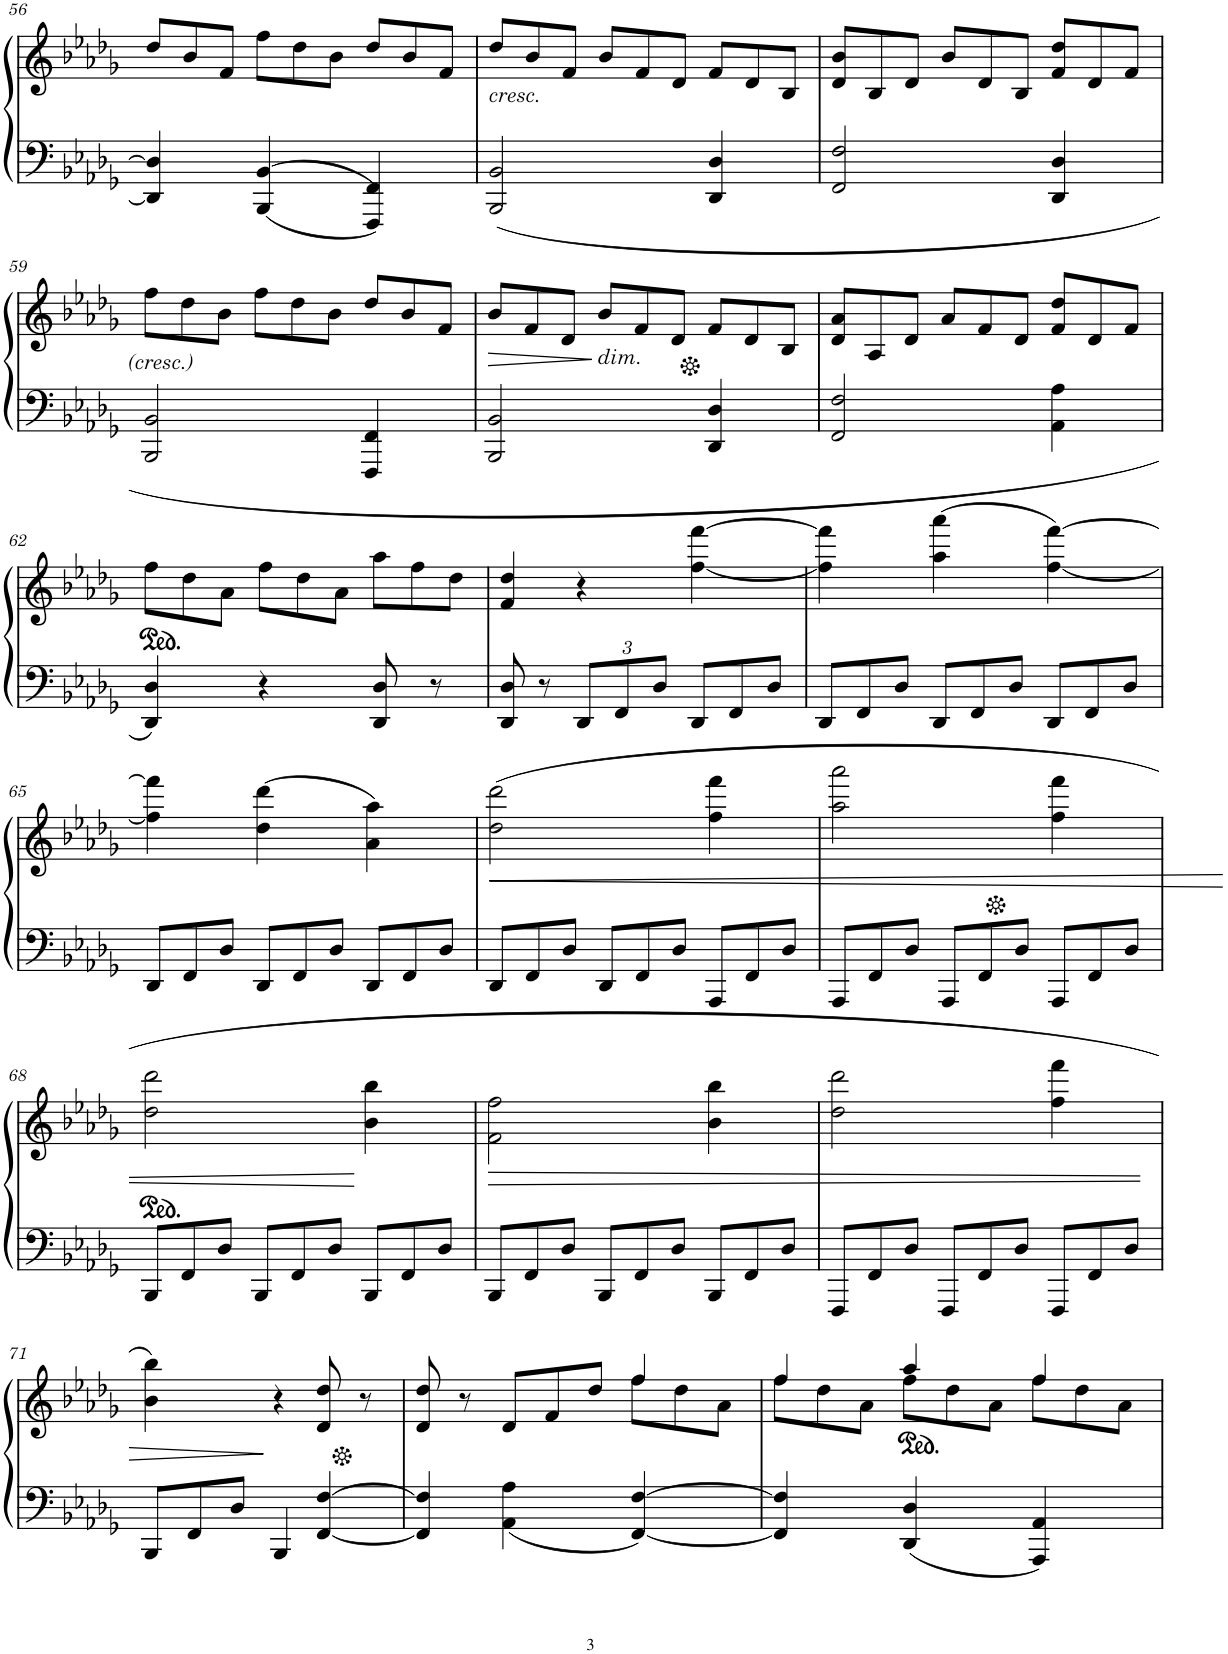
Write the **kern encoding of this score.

**kern	**kern	**dynam
*part1	*part1	*part1
*staff2	*staff1	*staff1/2
*I"Piano	*	*
*I'Pno.	*	*
!!LO:PB:g=z
*clefF4	*clefG2	*
*k[b-e-a-d-g-]	*k[b-e-a-d-g-]	*
*M3/4	*M3/4	*
*	*Xtuplet	*
=56	=56	=56
4DD-/] 4D-/]	12dd-/L	.
.	12b-/	.
.	12f/J	.
4BBB-/ 4BB-/	12ff\L	.
.	12dd-\	.
.	12b-\J	.
4FFF/ 4FF/	12dd-/L	.
.	12b-/	.
.	12f/J	.
=57	=57	=57
!	!LO:TX:b:i:t=cresc.	!
2BBB-/ 2BB-/	12dd-/L	.
.	12b-/	.
.	12f/J	.
.	12b-/L	.
.	12f/	.
.	12d-/J	.
4DD-/ 4D-/	12f/L	.
.	12d-/	.
.	12B-/J	.
=58	=58	=58
2FF/ 2F/	12d-/ 12b-/L	.
.	12B-/	.
.	12d-/J	.
.	12b-/L	.
.	12d-/	.
.	12B-/J	.
4DD-/ 4D-/	12f/ 12dd-/L	.
.	12d-/	.
.	12f/J	.
!!LO:LB:g=z
=59	=59	=59
2BBB-/ 2BB-/	12ff\L	.
.	12dd-\	.
.	12b-\J	.
.	12ff\L	.
.	12dd-\	.
.	12b-\J	.
4FFF/ 4FF/	12dd-/L	.
.	12b-/	.
.	12f/J	.
=60	=60	=60
!	!	!LO:HP:b
2BBB-/ 2BB-/	12b-/L	>
.	12f/	.
.	12d-/J	.
!	!LO:TX:b:i:t=dim.	!
.	12b-/L	]
.	12f/	.
.	12d-/J	.
4DD-/ 4D-/	12f/L	.
.	12d-/	.
.	12B-/J	.
=61	=61	=61
2FF/ 2F/	12d-/ 12a-/L	.
.	12A-/	.
.	12d-/J	.
.	12a-/L	.
.	12f/	.
.	12d-/J	.
4AA-\ 4A-\	12f/ 12dd-/L	.
.	12d-/	.
.	12f/J	.
!!LO:LB:g=z
=62	=62	=62
*	*ped	*
4DD-/ 4D-/	12ff\L	.
.	12dd-\	.
.	12a-\J	.
4r	12ff\L	.
.	12dd-\	.
.	12a-\J	.
8DD-/ 8D-/	12aa-\L	.
.	12ff\	.
8r	.	.
.	12dd-\J	.
=63	=63	=63
8DD-/ 8D-/	4f/ 4dd-/	.
8r	.	.
*Xbrackettup	*	*
12DD-/L	4r	.
12FF/	.	.
12D-/J	.	.
12DD-/L	[4ff\ [4fff\	.
12FF/	.	.
12D-/J	.	.
=64	=64	=64
12DD-/L	4ff\] 4fff\]	.
12FF/	.	.
12D-/J	.	.
12DD-/L	(4aa-\ 4aaa-\	.
12FF/	.	.
12D-/J	.	.
12DD-/L	[4ff\ [4fff\)	.
12FF/	.	.
12D-/J	.	.
!!LO:LB:g=z
=65	=65	=65
12DD-/L	4ff\] 4fff\]	.
12FF/	.	.
12D-/J	.	.
12DD-/L	(4dd-\ 4ddd-\	.
12FF/	.	.
12D-/J	.	.
12DD-/L	4a-\ 4aa-\)	.
12FF/	.	.
12D-/J	.	.
=66	=66	=66
!	!	!LO:HP:b
12DD-/L	(2dd-\ 2ddd-\	<
12FF/	.	.
12D-/J	.	.
12DD-/L	.	.
12FF/	.	.
12D-/J	.	.
12AAA-/L	4ff\ 4fff\	.
12FF/	.	.
12D-/J	.	.
=67	=67	=67
12AAA-/L	2aa-\ 2aaa-\	.
12FF/	.	.
12D-/J	.	.
12AAA-/L	.	.
12FF/	.	.
12D-/J	.	.
*	*Xped	*
12AAA-/L	4ff\ 4fff\	.
12FF/	.	.
12D-/J	.	.
!!LO:LB:g=z
=68	=68	=68
*	*ped	*
12BBB-/L	2dd-\ 2ddd-\	.
12FF/	.	.
12D-/J	.	.
12BBB-/L	.	.
12FF/	.	.
12D-/J	.	.
12BBB-/L	4b-\ 4bb-\	[
12FF/	.	.
12D-/J	.	.
=69	=69	=69
!	!	!LO:HP:b
12BBB-/L	2f\ 2ff\	>
12FF/	.	.
12D-/J	.	.
12BBB-/L	.	.
12FF/	.	.
12D-/J	.	.
12BBB-/L	4b-\ 4bb-\	.
12FF/	.	.
12D-/J	.	.
=70	=70	=70
12FFF/L	2dd-\ 2ddd-\	.
12FF/	.	.
12D-/J	.	.
12FFF/L	.	.
12FF/	.	.
12D-/J	.	.
12FFF/L	4ff\ 4fff\	.
12FF/	.	.
12D-/J	.	.
!!LO:LB:g=z
=71	=71	=71
12BBB-/L	4b-\ 4bb-\)	.
12FF/	.	.
12D-/J	.	.
4BBB-/	4r	]
[4FF/ [4F/	8d-/ 8dd-/	.
*	*Xped	*
.	8r	.
=72	=72	=72
*	*^	*
4FF/] 4F/]	8d-/ 8dd-/	2ryy	.
.	8r	.	.
*	*tuplet	*	*
*	*Xbrackettup	*	*
4AA-\ 4A-\	12d-/L	.	.
.	12f/	.	.
.	12dd-/J	.	.
[4FF/ [4F/	4ff/	12ff\L	.
.	.	12dd-\	.
.	.	12a-\J	.
=73	=73	=73	=73
4FF/] 4F/]	4ff/	12ff\L	.
.	.	12dd-\	.
.	.	12a-\J	.
*	*	*brackettup	*
4DD-/ 4D-/	4aa-/	12ff\L	.
.	.	12dd-\	.
.	.	12a-\J	.
4AAA-/ 4AA-/	4ff/	12ff\L	.
.	.	12dd-\	.
.	.	12a-\J	.
*	*v	*v	*
=	=	=
*-	*-	*-
